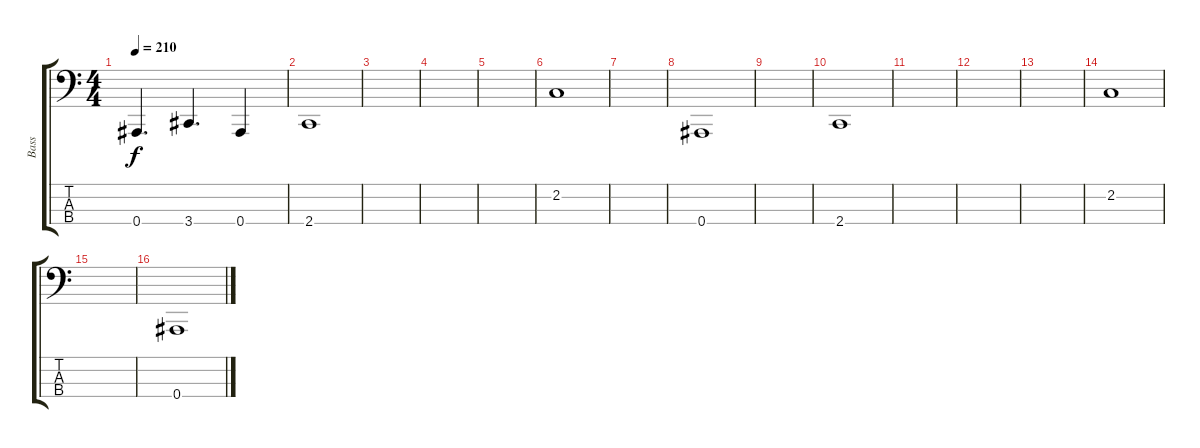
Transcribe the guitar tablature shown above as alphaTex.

\track ("Bass" "Bass") {instrument electricbassfinger}
\staff {score tabs}
\tuning (Eb2 Bb1 F1 Bb0) {hide}
\ts (4 4)
\tempo 210
\clef f4
\ks c
0.4.4{d dy f} 3.4.4{d} 0.4.4 |
2.4.1 |
|
|
|
2.2.1 |
|
0.4.1 |
|
2.4.1 |
|
|
|
2.2.1 |
|
0.4.1
